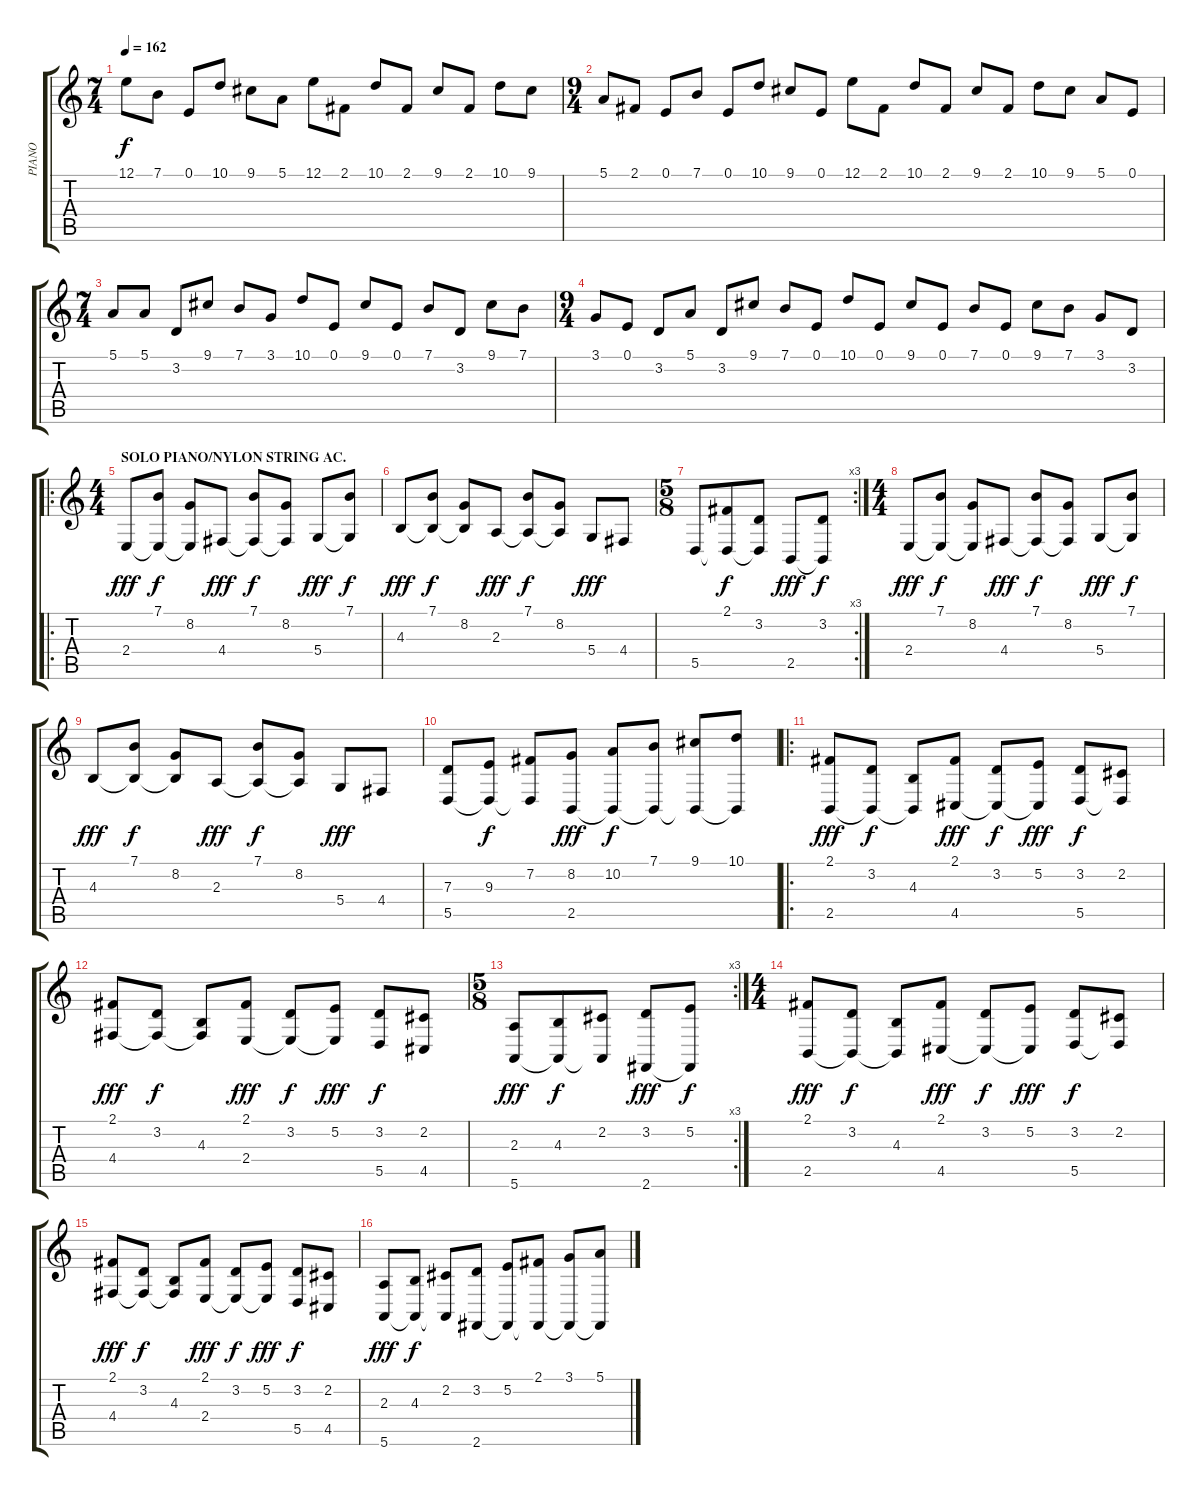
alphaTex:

\track ("PIANO" "PIANO") {instrument brightacousticpiano}
\staff {score tabs}
\tuning (E4 B3 G3 D3 A2 E2) {hide}
\ts (7 4)
\tempo 162
\clef g2
\ks c
12.1.8{dy f} 7.1.8 0.1.8 10.1.8 9.1.8 5.1.8 12.1.8 2.1.8 10.1.8 2.1.8 9.1.8 2.1.8 10.1.8 9.1.8 |
\ts (9 4)
5.1.8 2.1.8 0.1.8 7.1.8 0.1.8 10.1.8 9.1.8 0.1.8 12.1.8 2.1.8 10.1.8 2.1.8 9.1.8 2.1.8 10.1.8 9.1.8 5.1.8 0.1.8 |
\ts (7 4)
5.1.8 5.1.8 3.2.8 9.1.8 7.1.8 3.1.8 10.1.8 0.1.8 9.1.8 0.1.8 7.1.8 3.2.8 9.1.8 7.1.8 |
\ts (9 4)
3.1.8 0.1.8 3.2.8 5.1.8 3.2.8 9.1.8 7.1.8 0.1.8 10.1.8 0.1.8 9.1.8 0.1.8 7.1.8 0.1.8 9.1.8 7.1.8 3.1.8 3.2.8 |
\ro
\ts (4 4)
\section ("" "SOLO PIANO/NYLON STRING AC.")
2.4.8{dy fff volume 13} (7.1 2.4{t}).8{dy f} (8.2 2.4{t}).8 4.4.8{dy fff} (7.1 4.4{t}).8{dy f} (8.2 4.4{t}).8 5.4.8{dy fff} (7.1 5.4{t}).8{dy f} |
4.3.8{dy fff} (7.1 4.3{t}).8{dy f} (8.2 4.3{t}).8 2.3.8{dy fff} (7.1 2.3{t}).8{dy f} (8.2 2.3{t}).8 5.4.8{dy fff} 4.4.8 |
\rc 3
\ts (5 8)
5.5.8 (2.1 5.5{t}).8{dy f} (3.2 5.5{t}).8 2.5.8{dy fff} (3.2 2.5{t}).8{dy f} |
\ts (4 4)
2.4.8{dy fff} (7.1 2.4{t}).8{dy f} (8.2 2.4{t}).8 4.4.8{dy fff} (7.1 4.4{t}).8{dy f} (8.2 4.4{t}).8 5.4.8{dy fff} (7.1 5.4{t}).8{dy f} |
4.3.8{dy fff} (7.1 4.3{t}).8{dy f} (8.2 4.3{t}).8 2.3.8{dy fff} (7.1 2.3{t}).8{dy f} (8.2 2.3{t}).8 5.4.8{dy fff} 4.4.8 |
(7.3 5.5).8 (9.3 5.5{t}).8{dy f} (7.2 5.5{t}).8 (8.2 2.5).8{dy fff} (10.2 2.5{t}).8{dy f} (7.1 2.5{t}).8 (9.1 2.5{t}).8 (10.1 2.5{t}).8 |
\ro
(2.1 2.5).8{dy fff} (3.2 2.5{t}).8{dy f} (4.3 2.5{t}).8 (2.1 4.5).8{dy fff} (3.2 4.5{t}).8{dy f} (5.2 4.5{t}).8{dy fff} (3.2 5.5).8{dy f} (2.2 5.5{t}).8 |
(2.1 4.4).8{dy fff} (3.2 4.4{t}).8{dy f} (4.3 4.4{t}).8 (2.1 2.4).8{dy fff} (3.2 2.4{t}).8{dy f} (5.2 2.4{t}).8{dy fff} (3.2 5.5).8{dy f} (2.2 4.5).8 |
\rc 3
\ts (5 8)
(2.3 5.6).8{dy fff} (4.3 5.6{t}).8{dy f} (2.2 5.6{t}).8 (3.2 2.6).8{dy fff} (5.2 2.6{t}).8{dy f} |
\ts (4 4)
(2.1 2.5).8{dy fff} (3.2 2.5{t}).8{dy f} (4.3 2.5{t}).8 (2.1 4.5).8{dy fff} (3.2 4.5{t}).8{dy f} (5.2 4.5{t}).8{dy fff} (3.2 5.5).8{dy f} (2.2 5.5{t}).8 |
(2.1 4.4).8{dy fff} (3.2 4.4{t}).8{dy f} (4.3 4.4{t}).8 (2.1 2.4).8{dy fff} (3.2 2.4{t}).8{dy f} (5.2 2.4{t}).8{dy fff} (3.2 5.5).8{dy f} (2.2 4.5).8 |
(2.3 5.6).8{dy fff} (4.3 5.6{t}).8{dy f} (2.2 5.6{t}).8 (3.2 2.6).8 (5.2 2.6{t}).8 (2.1 2.6{t}).8 (3.1 2.6{t}).8 (5.1 2.6{t}).8
